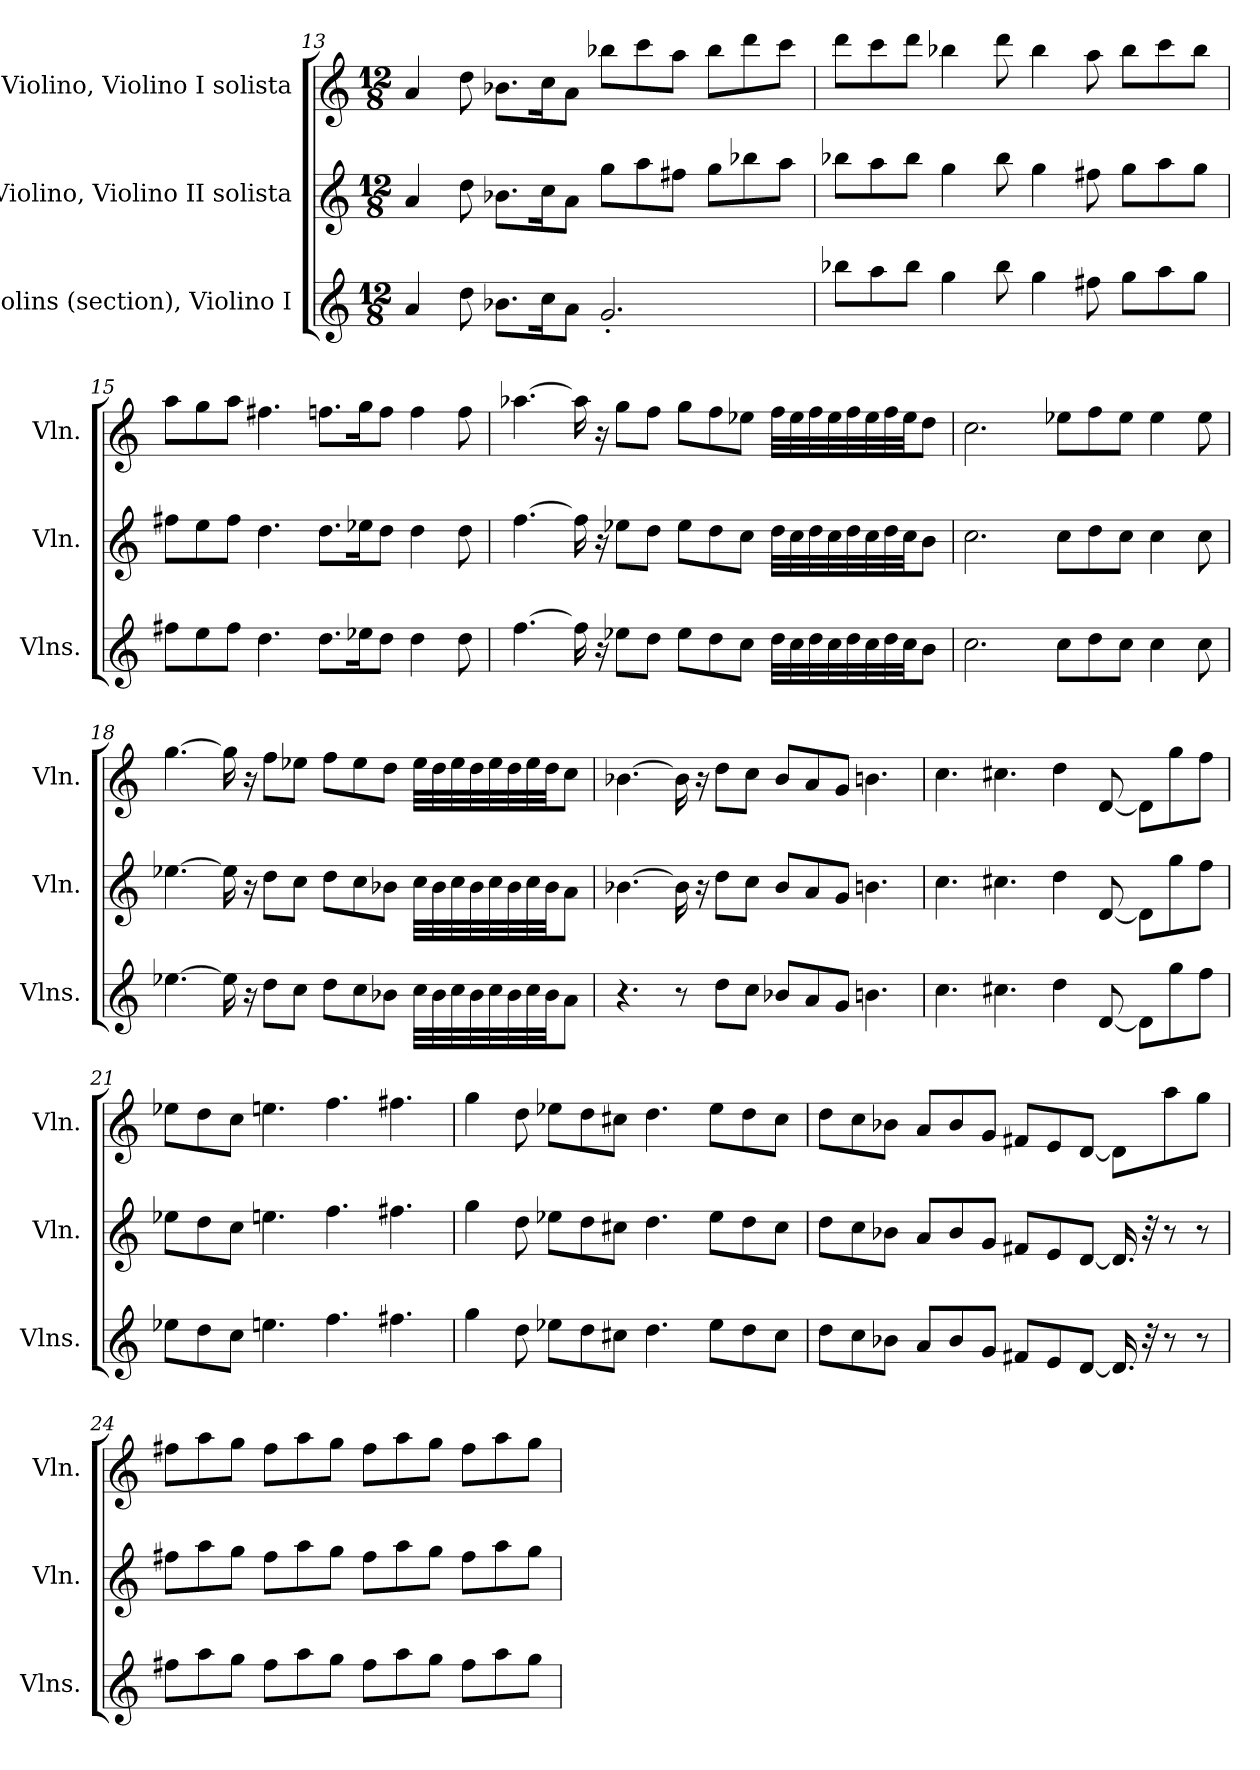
**kern	**kern	**kern
*part3	*part2	*part1
*staff3	*staff2	*staff1
*I"Violins (section), Violino I	*I"Violino, Violino II solista	*I"Violino, Violino I solista
*I'Vlns.	*I'Vln.	*I'Vln.
*clefG2	*clefG2	*clefG2
*k[]	*k[]	*k[]
*M12/8	*M12/8	*M12/8
=13	=13	=13
4a/	4a/	4a/
8dd\	8dd\	8dd\
8.b-X\L	8.b-X\L	8.b-X\L
16cc\K	16cc\K	16cc\K
8a\J	8a\J	8a\J
2.g'/	8gg\L	8bb-X\L
.	8aa\	8ccc\
.	8ff#X\J	8aa\J
.	8gg\L	8bb-\L
.	8bb-X\	8ddd\
.	8aa\J	8ccc\J
!!LO:LB:g=z
=14	=14	=14
8bb-X\L	8bb-X\L	8ddd\L
8aa\	8aa\	8ccc\
8bb-\J	8bb-\J	8ddd\J
4gg\	4gg\	4bb-X\
8bb-\	8bb-\	8ddd\
4gg\	4gg\	4bb-\
8ff#X\	8ff#X\	8aa\
8gg\L	8gg\L	8bb-\L
8aa\	8aa\	8ccc\
8gg\J	8gg\J	8bb-\J
=15	=15	=15
8ff#X\L	8ff#X\L	8aa\L
8ee\	8ee\	8gg\
8ff#\J	8ff#\J	8aa\J
4.dd\	4.dd\	4.ff#X\
8.dd\L	8.dd\L	8.ffn\L
16ee-X\K	16ee-X\K	16gg\K
8dd\J	8dd\J	8ff\J
4dd\	4dd\	4ff\
8dd\	8dd\	8ff\
!!LO:LB:g=z
=16	=16	=16
[4.ff\	[4.ff\	[4.aa-X\
16ff\]	16ff\]	16aa-\]
16r	16r	16r
8ee-X\L	8ee-X\L	8gg\L
8dd\J	8dd\J	8ff\J
8ee-\L	8ee-\L	8gg\L
8dd\	8dd\	8ff\
8cc\J	8cc\J	8ee-X\J
32dd\LLL	32dd\LLL	32ff\LLL
32cc\	32cc\	32ee-\
32dd\	32dd\	32ff\
32cc\	32cc\	32ee-\
32dd\	32dd\	32ff\
32cc\	32cc\	32ee-\
32dd\	32dd\	32ff\
32cc\JJ	32cc\JJ	32ee-\JJ
8b\J	8b\J	8dd\J
=17	=17	=17
2.cc\	2.cc\	2.cc\
8cc\L	8cc\L	8ee-X\L
8dd\	8dd\	8ff\
8cc\J	8cc\J	8ee-\J
4cc\	4cc\	4ee-\
8cc\	8cc\	8ee-\
!!LO:LB:g=z
=18	=18	=18
[4.ee-X\	[4.ee-X\	[4.gg\
16ee-\]	16ee-\]	16gg\]
16r	16r	16r
8dd\L	8dd\L	8ff\L
8cc\J	8cc\J	8ee-X\J
8dd\L	8dd\L	8ff\L
8cc\	8cc\	8ee-\
8b-X\J	8b-X\J	8dd\J
32cc\LLL	32cc\LLL	32ee-\LLL
32b-\	32b-\	32dd\
32cc\	32cc\	32ee-\
32b-\	32b-\	32dd\
32cc\	32cc\	32ee-\
32b-\	32b-\	32dd\
32cc\	32cc\	32ee-\
32b-\JJ	32b-\JJ	32dd\JJ
8a\J	8a\J	8cc\J
=19	=19	=19
4.r	[4.b-X\	[4.b-X\
8r	16b-\]	16b-\]
.	16r	16r
8dd\L	8dd\L	8dd\L
8cc\J	8cc\J	8cc\J
8b-X/L	8b-/L	8b-/L
8a/	8a/	8a/
8g/J	8g/J	8g/J
4.bn\	4.bn\	4.bn\
!!LO:LB:g=z
=20	=20	=20
4.cc\	4.cc\	4.cc\
4.cc#X\	4.cc#X\	4.cc#X\
4dd\	4dd\	4dd\
[8d/	[8d/	[8d/
8d\L]	8d\L]	8d\L]
8gg\	8gg\	8gg\
8ff\J	8ff\J	8ff\J
=21	=21	=21
8ee-X\L	8ee-X\L	8ee-X\L
8dd\	8dd\	8dd\
8cc\J	8cc\J	8cc\J
4.een\	4.een\	4.een\
4.ff\	4.ff\	4.ff\
4.ff#X\	4.ff#X\	4.ff#X\
=22	=22	=22
4gg\	4gg\	4gg\
8dd\	8dd\	8dd\
8ee-X\L	8ee-X\L	8ee-X\L
8dd\	8dd\	8dd\
8cc#X\J	8cc#X\J	8cc#X\J
4.dd\	4.dd\	4.dd\
8ee-\L	8ee-\L	8ee-\L
8dd\	8dd\	8dd\
8cc#\J	8cc#\J	8cc#\J
!!LO:PB:g=z
=23	=23	=23
8dd\L	8dd\L	8dd\L
8cc\	8cc\	8cc\
8b-X\J	8b-X\J	8b-X\J
8a/L	8a/L	8a/L
8b-/	8b-/	8b-/
8g/J	8g/J	8g/J
8f#X/L	8f#X/L	8f#X/L
8e/	8e/	8e/
[8d/J	[8d/J	[8d/J
16.d/]	16.d/]	8d\L]
32r	32r	.
8r	8r	8aa\
8r	8r	8gg\J
=24	=24	=24
8ff#X\L	8ff#X\L	8ff#X\L
8aa\	8aa\	8aa\
8gg\J	8gg\J	8gg\J
8ff#\L	8ff#\L	8ff#\L
8aa\	8aa\	8aa\
8gg\J	8gg\J	8gg\J
8ff#\L	8ff#\L	8ff#\L
8aa\	8aa\	8aa\
8gg\J	8gg\J	8gg\J
8ff#\L	8ff#\L	8ff#\L
8aa\	8aa\	8aa\
8gg\J	8gg\J	8gg\J
=	=	=
*-	*-	*-
